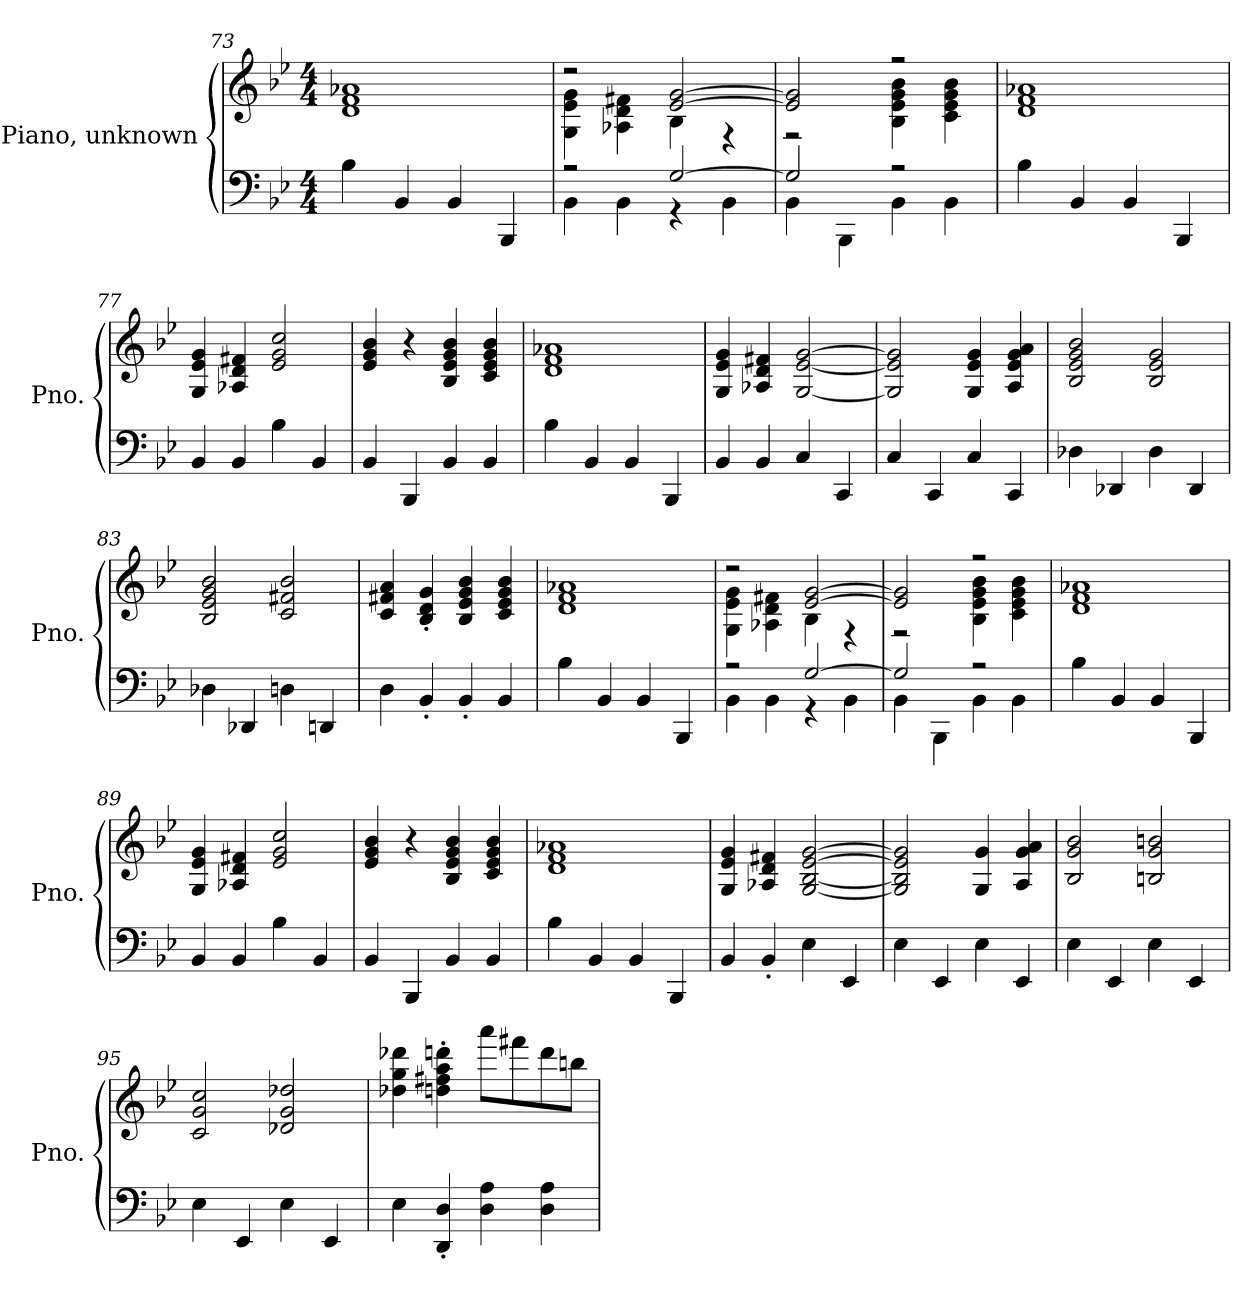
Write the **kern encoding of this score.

**kern	**kern
*part1	*part1
*staff2	*staff1
*I"Piano, unknown	*
*I'Pno.	*
*clefF4	*clefG2
*k[b-e-]	*k[b-e-]
*M4/4	*M4/4
=73	=73
4B-\	1d 1f 1a-X
4BB-/	.
4BB-/	.
4BBB-/	.
=74	=74
*^	*^
2r	4BB-\	2r	4G\ 4e-\ 4g\
.	4BB-\	.	4A-X\ 4d\ 4f#X\
[2G/	4r	[2e-/ [2g/	4B-\
.	4BB-\	.	4r
=75	=75	=75	=75
2G/]	4BB-\	2e-/] 2g/]	2r
.	4BBB-\	.	.
2r	4BB-\	2r	4B-\ 4e-\ 4g\ 4b-\
.	4BB-\	.	4c\ 4e-\ 4g\ 4b-\
*v	*v	*	*
*	*v	*v
=76	=76
4B-\	1d 1f 1a-X
4BB-/	.
4BB-/	.
4BBB-/	.
=77	=77
4BB-/	4G/ 4e-/ 4g/
4BB-/	4A-X/ 4d/ 4f#X/
4B-\	2e-/ 2g/ 2cc/
4BB-/	.
!!LO:LB:g=z
=78	=78
4BB-/	4e-/ 4g/ 4b-/
4BBB-/	4r
4BB-/	4B-/ 4e-/ 4g/ 4b-/
4BB-/	4c/ 4e-/ 4g/ 4b-/
=79	=79
4B-\	1d 1f 1a-X
4BB-/	.
4BB-/	.
4BBB-/	.
=80	=80
4BB-/	4G/ 4e-/ 4g/
4BB-/	4A-X/ 4d/ 4f#X/
4C/	[2G/ [2e-/ [2g/
4CC/	.
=81	=81
4C/	2G/] 2e-/] 2g/]
4CC/	.
4C/	4G/ 4e-/ 4g/
4CC/	4A/ 4e-/ 4g/ 4a/
=82	=82
4D-X\	2B-/ 2e-/ 2g/ 2b-/
4DD-X/	.
4D-\	2B-/ 2e-/ 2g/
4DD-/	.
=83	=83
4D-X\	2B-/ 2e-/ 2g/ 2b-/
4DD-X/	.
4Dn\	2c/ 2f#X/ 2b-/
4DDn/	.
=84	=84
4D\	4c/ 4f#X/ 4a/
4BB-'/	4B-/' 4d/' 4g/'
4BB-'/	4B-/ 4e-/ 4g/ 4b-/
4BB-/	4c/ 4e-/ 4g/ 4b-/
!!LO:LB:g=z
=85	=85
4B-\	1d 1f 1a-X
4BB-/	.
4BB-/	.
4BBB-/	.
=86	=86
*^	*^
2r	4BB-\	2r	4G\ 4e-\ 4g\
.	4BB-\	.	4A-X\ 4d\ 4f#X\
[2G/	4r	[2e-/ [2g/	4B-\
.	4BB-\	.	4r
=87	=87	=87	=87
2G/]	4BB-\	2e-/] 2g/]	2r
.	4BBB-\	.	.
2r	4BB-\	2r	4B-\ 4e-\ 4g\ 4b-\
.	4BB-\	.	4c\ 4e-\ 4g\ 4b-\
*v	*v	*	*
*	*v	*v
=88	=88
4B-\	1d 1f 1a-X
4BB-/	.
4BB-/	.
4BBB-/	.
=89	=89
4BB-/	4G/ 4e-/ 4g/
4BB-/	4A-X/ 4d/ 4f#X/
4B-\	2e-/ 2g/ 2cc/
4BB-/	.
=90	=90
4BB-/	4e-/ 4g/ 4b-/
4BBB-/	4r
4BB-/	4B-/ 4e-/ 4g/ 4b-/
4BB-/	4c/ 4e-/ 4g/ 4b-/
=91	=91
4B-\	1d 1f 1a-X
4BB-/	.
4BB-/	.
4BBB-/	.
!!LO:LB:g=z
=92	=92
4BB-/	4G/ 4e-/ 4g/
4BB-'/	4A-X/ 4d/ 4f#X/
4E-\	[2G/ [2B-/ [2e-/ [2g/
4EE-/	.
=93	=93
4E-\	2G/] 2B-/] 2e-/] 2g/]
4EE-/	.
4E-\	4G/ 4g/
4EE-/	4A/ 4g/ 4a/
=94	=94
4E-\	2B-/ 2g/ 2b-/
4EE-/	.
4E-\	2Bn/ 2g/ 2bn/
4EE-/	.
=95	=95
4E-\	2c/ 2g/ 2cc/
4EE-/	.
4E-\	2d-X/ 2g/ 2dd-X/
4EE-/	.
=96	=96
4E-\	4dd-X\ 4gg\ 4ddd-X\
4DD/' 4D/'	4ddn\' 4ff#X\' 4aa\' 4dddn\'
4D\ 4A\	8aaa\L
.	8fff#X\
4D\ 4A\	8ddd\
.	8bbn\J
=	=
*-	*-
